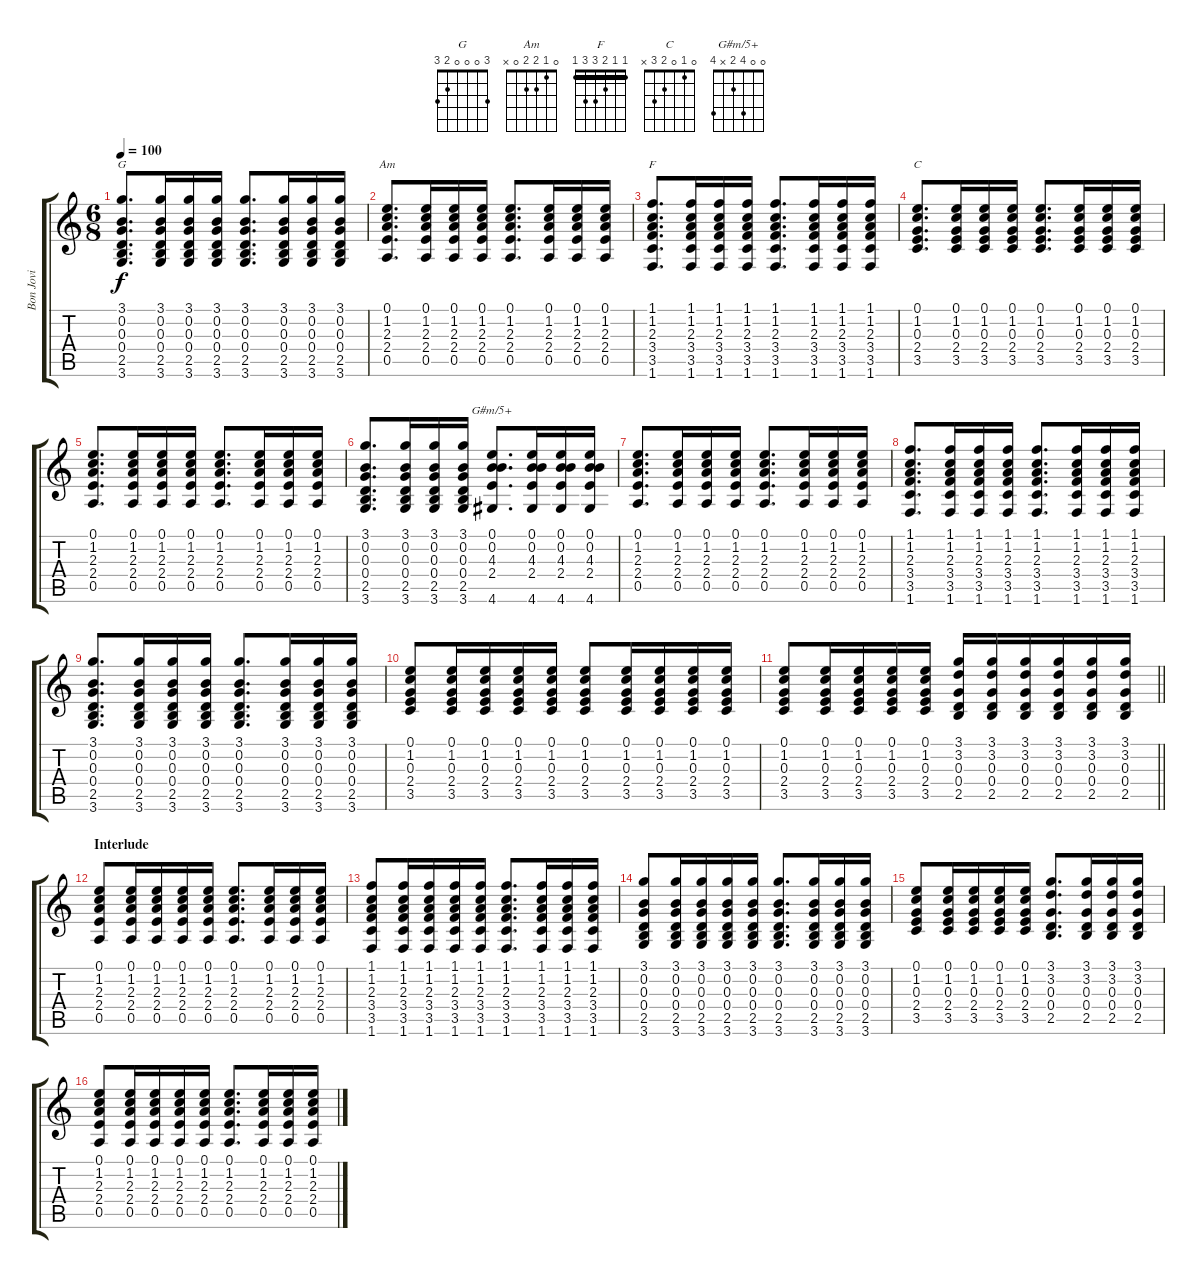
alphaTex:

\track ("Bon Jovi" "Bon Jovi") {instrument acousticguitarsteel}
\staff {score tabs}
\tuning (E4 B3 G3 D3 A2 E2) {hide}
\chord ("G" 3 0 0 0 2 3)
\chord ("Am" 0 1 2 2 0 x)
\chord ("F" 1 1 2 3 3 1) {barre 1}
\chord ("C" 0 1 0 2 3 x)
\chord ("G#m/5+" 0 0 4 2 x 4)
\ts (6 8)
\tempo 100
\clef g2
\ks c
(3.1 0.2 0.3 0.4 2.5 3.6).8{d ch "G" dy f} (3.1 0.2 0.3 0.4 2.5 3.6).16 (3.1 0.2 0.3 0.4 2.5 3.6).16 (3.1 0.2 0.3 0.4 2.5 3.6).16 (3.1 0.2 0.3 0.4 2.5 3.6).8{d} (3.1 0.2 0.3 0.4 2.5 3.6).16 (3.1 0.2 0.3 0.4 2.5 3.6).16 (3.1 0.2 0.3 0.4 2.5 3.6).16 |
(0.1 1.2 2.3 2.4 0.5).8{d ch "Am"} (0.1 1.2 2.3 2.4 0.5).16 (0.1 1.2 2.3 2.4 0.5).16 (0.1 1.2 2.3 2.4 0.5).16 (0.1 1.2 2.3 2.4 0.5).8{d} (0.1 1.2 2.3 2.4 0.5).16 (0.1 1.2 2.3 2.4 0.5).16 (0.1 1.2 2.3 2.4 0.5).16 |
(1.1 1.2 2.3 3.4 3.5 1.6).8{d ch "F"} (1.1 1.2 2.3 3.4 3.5 1.6).16 (1.1 1.2 2.3 3.4 3.5 1.6).16 (1.1 1.2 2.3 3.4 3.5 1.6).16 (1.1 1.2 2.3 3.4 3.5 1.6).8{d} (1.1 1.2 2.3 3.4 3.5 1.6).16 (1.1 1.2 2.3 3.4 3.5 1.6).16 (1.1 1.2 2.3 3.4 3.5 1.6).16 |
(0.1 1.2 0.3 2.4 3.5).8{d ch "C"} (0.1 1.2 0.3 2.4 3.5).16 (0.1 1.2 0.3 2.4 3.5).16 (0.1 1.2 0.3 2.4 3.5).16 (0.1 1.2 0.3 2.4 3.5).8{d} (0.1 1.2 0.3 2.4 3.5).16 (0.1 1.2 0.3 2.4 3.5).16 (0.1 1.2 0.3 2.4 3.5).16 |
(0.1 1.2 2.3 2.4 0.5).8{d} (0.1 1.2 2.3 2.4 0.5).16 (0.1 1.2 2.3 2.4 0.5).16 (0.1 1.2 2.3 2.4 0.5).16 (0.1 1.2 2.3 2.4 0.5).8{d} (0.1 1.2 2.3 2.4 0.5).16 (0.1 1.2 2.3 2.4 0.5).16 (0.1 1.2 2.3 2.4 0.5).16 |
(3.1 0.2 0.3 0.4 2.5 3.6).8{d} (3.1 0.2 0.3 0.4 2.5 3.6).16 (3.1 0.2 0.3 0.4 2.5 3.6).16 (3.1 0.2 0.3 0.4 2.5 3.6).16 (0.1 0.2 4.3 2.4 4.6).8{d ch "G#m/5+"} (0.1 0.2 4.3 2.4 4.6).16 (0.1 0.2 4.3 2.4 4.6).16 (0.1 0.2 4.3 2.4 4.6).16 |
(0.1 1.2 2.3 2.4 0.5).8{d} (0.1 1.2 2.3 2.4 0.5).16 (0.1 1.2 2.3 2.4 0.5).16 (0.1 1.2 2.3 2.4 0.5).16 (0.1 1.2 2.3 2.4 0.5).8{d} (0.1 1.2 2.3 2.4 0.5).16 (0.1 1.2 2.3 2.4 0.5).16 (0.1 1.2 2.3 2.4 0.5).16 |
(1.1 1.2 2.3 3.4 3.5 1.6).8{d} (1.1 1.2 2.3 3.4 3.5 1.6).16 (1.1 1.2 2.3 3.4 3.5 1.6).16 (1.1 1.2 2.3 3.4 3.5 1.6).16 (1.1 1.2 2.3 3.4 3.5 1.6).8{d} (1.1 1.2 2.3 3.4 3.5 1.6).16 (1.1 1.2 2.3 3.4 3.5 1.6).16 (1.1 1.2 2.3 3.4 3.5 1.6).16 |
(3.1 0.2 0.3 0.4 2.5 3.6).8{d} (3.1 0.2 0.3 0.4 2.5 3.6).16 (3.1 0.2 0.3 0.4 2.5 3.6).16 (3.1 0.2 0.3 0.4 2.5 3.6).16 (3.1 0.2 0.3 0.4 2.5 3.6).8{d} (3.1 0.2 0.3 0.4 2.5 3.6).16 (3.1 0.2 0.3 0.4 2.5 3.6).16 (3.1 0.2 0.3 0.4 2.5 3.6).16 |
(0.1 1.2 0.3 2.4 3.5).8 (0.1 1.2 0.3 2.4 3.5).16 (0.1 1.2 0.3 2.4 3.5).16 (0.1 1.2 0.3 2.4 3.5).16 (0.1 1.2 0.3 2.4 3.5).16 (0.1 1.2 0.3 2.4 3.5).8 (0.1 1.2 0.3 2.4 3.5).16 (0.1 1.2 0.3 2.4 3.5).16 (0.1 1.2 0.3 2.4 3.5).16 (0.1 1.2 0.3 2.4 3.5).16 |
\barLineRight lightlight
(0.1 1.2 0.3 2.4 3.5).8 (0.1 1.2 0.3 2.4 3.5).16 (0.1 1.2 0.3 2.4 3.5).16 (0.1 1.2 0.3 2.4 3.5).16 (0.1 1.2 0.3 2.4 3.5).16 (3.1 3.2 0.3 0.4 2.5).16 (3.1 3.2 0.3 0.4 2.5).16 (3.1 3.2 0.3 0.4 2.5).16 (3.1 3.2 0.3 0.4 2.5).16 (3.1 3.2 0.3 0.4 2.5).16 (3.1 3.2 0.3 0.4 2.5).16 |
\section ("" "Interlude")
(0.1 1.2 2.3 2.4 0.5).8 (0.1 1.2 2.3 2.4 0.5).16 (0.1 1.2 2.3 2.4 0.5).16 (0.1 1.2 2.3 2.4 0.5).16 (0.1 1.2 2.3 2.4 0.5).16 (0.1 1.2 2.3 2.4 0.5).8{d} (0.1 1.2 2.3 2.4 0.5).16 (0.1 1.2 2.3 2.4 0.5).16 (0.1 1.2 2.3 2.4 0.5).16 |
(1.1 1.2 2.3 3.4 3.5 1.6).8 (1.1 1.2 2.3 3.4 3.5 1.6).16 (1.1 1.2 2.3 3.4 3.5 1.6).16 (1.1 1.2 2.3 3.4 3.5 1.6).16 (1.1 1.2 2.3 3.4 3.5 1.6).16 (1.1 1.2 2.3 3.4 3.5 1.6).8{d} (1.1 1.2 2.3 3.4 3.5 1.6).16 (1.1 1.2 2.3 3.4 3.5 1.6).16 (1.1 1.2 2.3 3.4 3.5 1.6).16 |
(3.1 0.2 0.3 0.4 2.5 3.6).8 (3.1 0.2 0.3 0.4 2.5 3.6).16 (3.1 0.2 0.3 0.4 2.5 3.6).16 (3.1 0.2 0.3 0.4 2.5 3.6).16 (3.1 0.2 0.3 0.4 2.5 3.6).16 (3.1 0.2 0.3 0.4 2.5 3.6).8{d} (3.1 0.2 0.3 0.4 2.5 3.6).16 (3.1 0.2 0.3 0.4 2.5 3.6).16 (3.1 0.2 0.3 0.4 2.5 3.6).16 |
(0.1 1.2 0.3 2.4 3.5).8 (0.1 1.2 0.3 2.4 3.5).16 (0.1 1.2 0.3 2.4 3.5).16 (0.1 1.2 0.3 2.4 3.5).16 (0.1 1.2 0.3 2.4 3.5).16 (3.1 3.2 0.3 0.4 2.5).8{d} (3.1 3.2 0.3 0.4 2.5).16 (3.1 3.2 0.3 0.4 2.5).16 (3.1 3.2 0.3 0.4 2.5).16 |
(0.1 1.2 2.3 2.4 0.5).8 (0.1 1.2 2.3 2.4 0.5).16 (0.1 1.2 2.3 2.4 0.5).16 (0.1 1.2 2.3 2.4 0.5).16 (0.1 1.2 2.3 2.4 0.5).16 (0.1 1.2 2.3 2.4 0.5).8{d} (0.1 1.2 2.3 2.4 0.5).16 (0.1 1.2 2.3 2.4 0.5).16 (0.1 1.2 2.3 2.4 0.5).16
